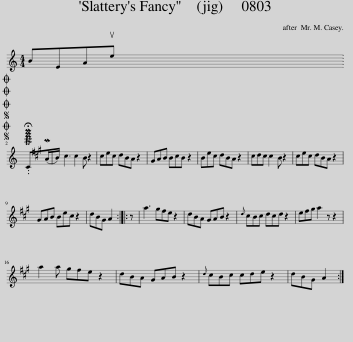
X:1
L:1/8
M:4/4
I:linebreak $
K:C
V:1 treble
V:1
 BEAue x2002 |$SOSOOO .!fermata!PMTC(MA/B/) | ^c3 c2 B z2 | ^cec dBA z2 | ^GAB B^cB z2 | %5
 Be^c dBA z2 | ^cdc c2 B z2 | ^cec dBA z2 |$ ^GAB Be^c z2 | dB^G A2 :: %10
 z | a3 ^g^fe z2 | dBA ^GAB z2 |{d} ^cBc dcd z2 | e^f^g a2 z z2 |$ %15
 a2 a ^g^fe z2 | dBA ^GAB z2 |{d} ^cBc cde z2 | dB^G A2 :| %19
